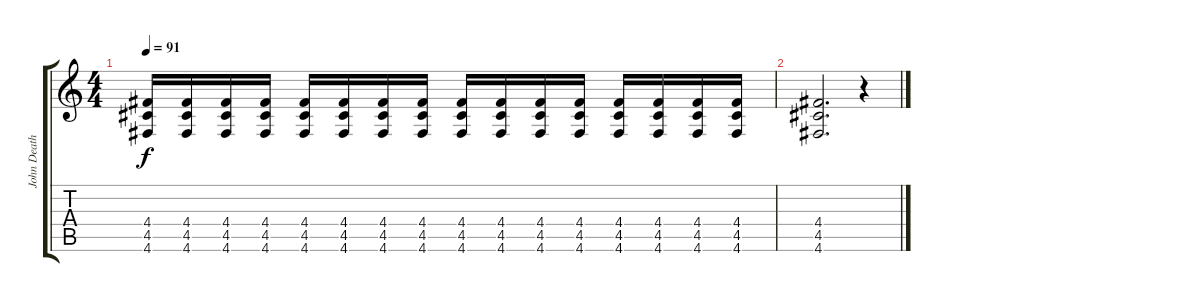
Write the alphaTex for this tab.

\track ("John Death" "John Death") {instrument overdrivenguitar}
\staff {score tabs}
\tuning (E4 B3 G3 D3 A2 D2) {hide}
\ts (4 4)
\tempo 91
\clef g2
\ks c
(4.4 4.5 4.6).16{dy f} (4.4 4.5 4.6).16 (4.4 4.5 4.6).16 (4.4 4.5 4.6).16 (4.4 4.5 4.6).16 (4.4 4.5 4.6).16 (4.4 4.5 4.6).16 (4.4 4.5 4.6).16 (4.4 4.5 4.6).16 (4.4 4.5 4.6).16 (4.4 4.5 4.6).16 (4.4 4.5 4.6).16 (4.4 4.5 4.6).16 (4.4 4.5 4.6).16 (4.4 4.5 4.6).16 (4.4 4.5 4.6).16 |
(4.4 4.5 4.6).2{d} r.4
